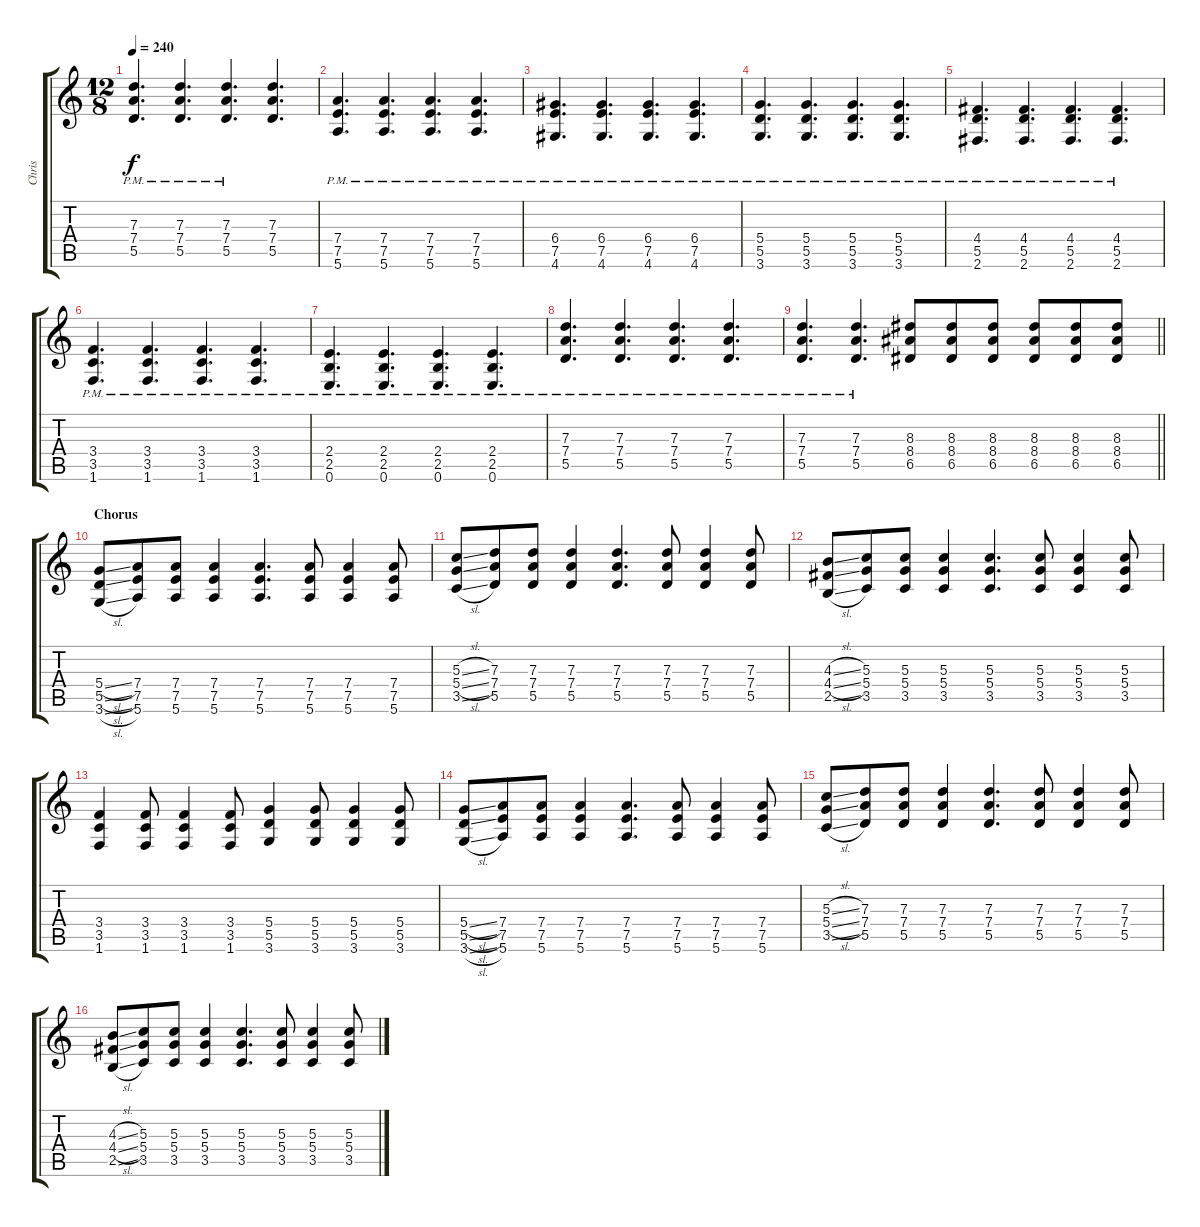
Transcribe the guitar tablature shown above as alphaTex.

\track ("Chris" "Chris") {instrument distortionguitar}
\staff {score tabs}
\tuning (E4 B3 G3 D3 A2 E2) {hide}
\ts (12 8)
\tempo 240
\clef g2
\ks c
(7.3{pm} 7.4{pm} 5.5{pm}).4{d dy f} (7.3{pm} 7.4{pm} 5.5{pm}).4{d} (7.3{pm} 7.4{pm} 5.5{pm}).4{d} (7.3 7.4 5.5).4{d} |
(7.4{pm} 7.5{pm} 5.6{pm}).4{d} (7.4{pm} 7.5{pm} 5.6{pm}).4{d} (7.4{pm} 7.5{pm} 5.6{pm}).4{d} (7.4{pm} 7.5{pm} 5.6{pm}).4{d} |
(6.4{pm} 7.5{pm} 4.6{pm}).4{d} (6.4{pm} 7.5{pm} 4.6{pm}).4{d} (6.4{pm} 7.5{pm} 4.6{pm}).4{d} (6.4{pm} 7.5{pm} 4.6{pm}).4{d} |
(5.4{pm} 5.5{pm} 3.6{pm}).4{d} (5.4{pm} 5.5{pm} 3.6{pm}).4{d} (5.4{pm} 5.5{pm} 3.6{pm}).4{d} (5.4{pm} 5.5{pm} 3.6{pm}).4{d} |
(4.4{pm} 5.5{pm} 2.6{pm}).4{d} (4.4{pm} 5.5{pm} 2.6{pm}).4{d} (4.4{pm} 5.5{pm} 2.6{pm}).4{d} (4.4{pm} 5.5{pm} 2.6{pm}).4{d} |
(3.4{pm} 3.5{pm} 1.6{pm}).4{d} (3.4{pm} 3.5{pm} 1.6{pm}).4{d} (3.4{pm} 3.5{pm} 1.6{pm}).4{d} (3.4{pm} 3.5{pm} 1.6{pm}).4{d} |
(2.4{pm} 2.5{pm} 0.6{pm}).4{d} (2.4{pm} 2.5{pm} 0.6{pm}).4{d} (2.4{pm} 2.5{pm} 0.6{pm}).4{d} (2.4{pm} 2.5{pm} 0.6{pm}).4{d} |
(7.3{pm} 7.4{pm} 5.5{pm}).4{d} (7.3{pm} 7.4{pm} 5.5{pm}).4{d} (7.3{pm} 7.4{pm} 5.5{pm}).4{d} (7.3{pm} 7.4{pm} 5.5{pm}).4{d} |
\barLineRight lightlight
(7.3{pm} 7.4{pm} 5.5{pm}).4{d} (7.3{pm} 7.4{pm} 5.5{pm}).4{d} (8.3 8.4 6.5).8 (8.3 8.4 6.5).8 (8.3 8.4 6.5).8 (8.3 8.4 6.5).8 (8.3 8.4 6.5).8 (8.3 8.4 6.5).8 |
\section ("" "Chorus")
(5.4{sl} 5.5{sl} 3.6{sl}).8 (7.4 7.5 5.6).8 (7.4 7.5 5.6).8 (7.4 7.5 5.6).4 (7.4 7.5 5.6).4{d} (7.4 7.5 5.6).8 (7.4 7.5 5.6).4 (7.4 7.5 5.6).8 |
(5.3{sl} 5.4{sl} 3.5{sl}).8 (7.3 7.4 5.5).8 (7.3 7.4 5.5).8 (7.3 7.4 5.5).4 (7.3 7.4 5.5).4{d} (7.3 7.4 5.5).8 (7.3 7.4 5.5).4 (7.3 7.4 5.5).8 |
(4.3{sl} 4.4{sl} 2.5{sl}).8 (5.3 5.4 3.5).8 (5.3 5.4 3.5).8 (5.3 5.4 3.5).4 (5.3 5.4 3.5).4{d} (5.3 5.4 3.5).8 (5.3 5.4 3.5).4 (5.3 5.4 3.5).8 |
(3.4 3.5 1.6).4 (3.4 3.5 1.6).8 (3.4 3.5 1.6).4 (3.4 3.5 1.6).8 (5.4 5.5 3.6).4 (5.4 5.5 3.6).8 (5.4 5.5 3.6).4 (5.4 5.5 3.6).8 |
(5.4{sl} 5.5{sl} 3.6{sl}).8 (7.4 7.5 5.6).8 (7.4 7.5 5.6).8 (7.4 7.5 5.6).4 (7.4 7.5 5.6).4{d} (7.4 7.5 5.6).8 (7.4 7.5 5.6).4 (7.4 7.5 5.6).8 |
(5.3{sl} 5.4{sl} 3.5{sl}).8 (7.3 7.4 5.5).8 (7.3 7.4 5.5).8 (7.3 7.4 5.5).4 (7.3 7.4 5.5).4{d} (7.3 7.4 5.5).8 (7.3 7.4 5.5).4 (7.3 7.4 5.5).8 |
(4.3{sl} 4.4{sl} 2.5{sl}).8 (5.3 5.4 3.5).8 (5.3 5.4 3.5).8 (5.3 5.4 3.5).4 (5.3 5.4 3.5).4{d} (5.3 5.4 3.5).8 (5.3 5.4 3.5).4 (5.3 5.4 3.5).8
